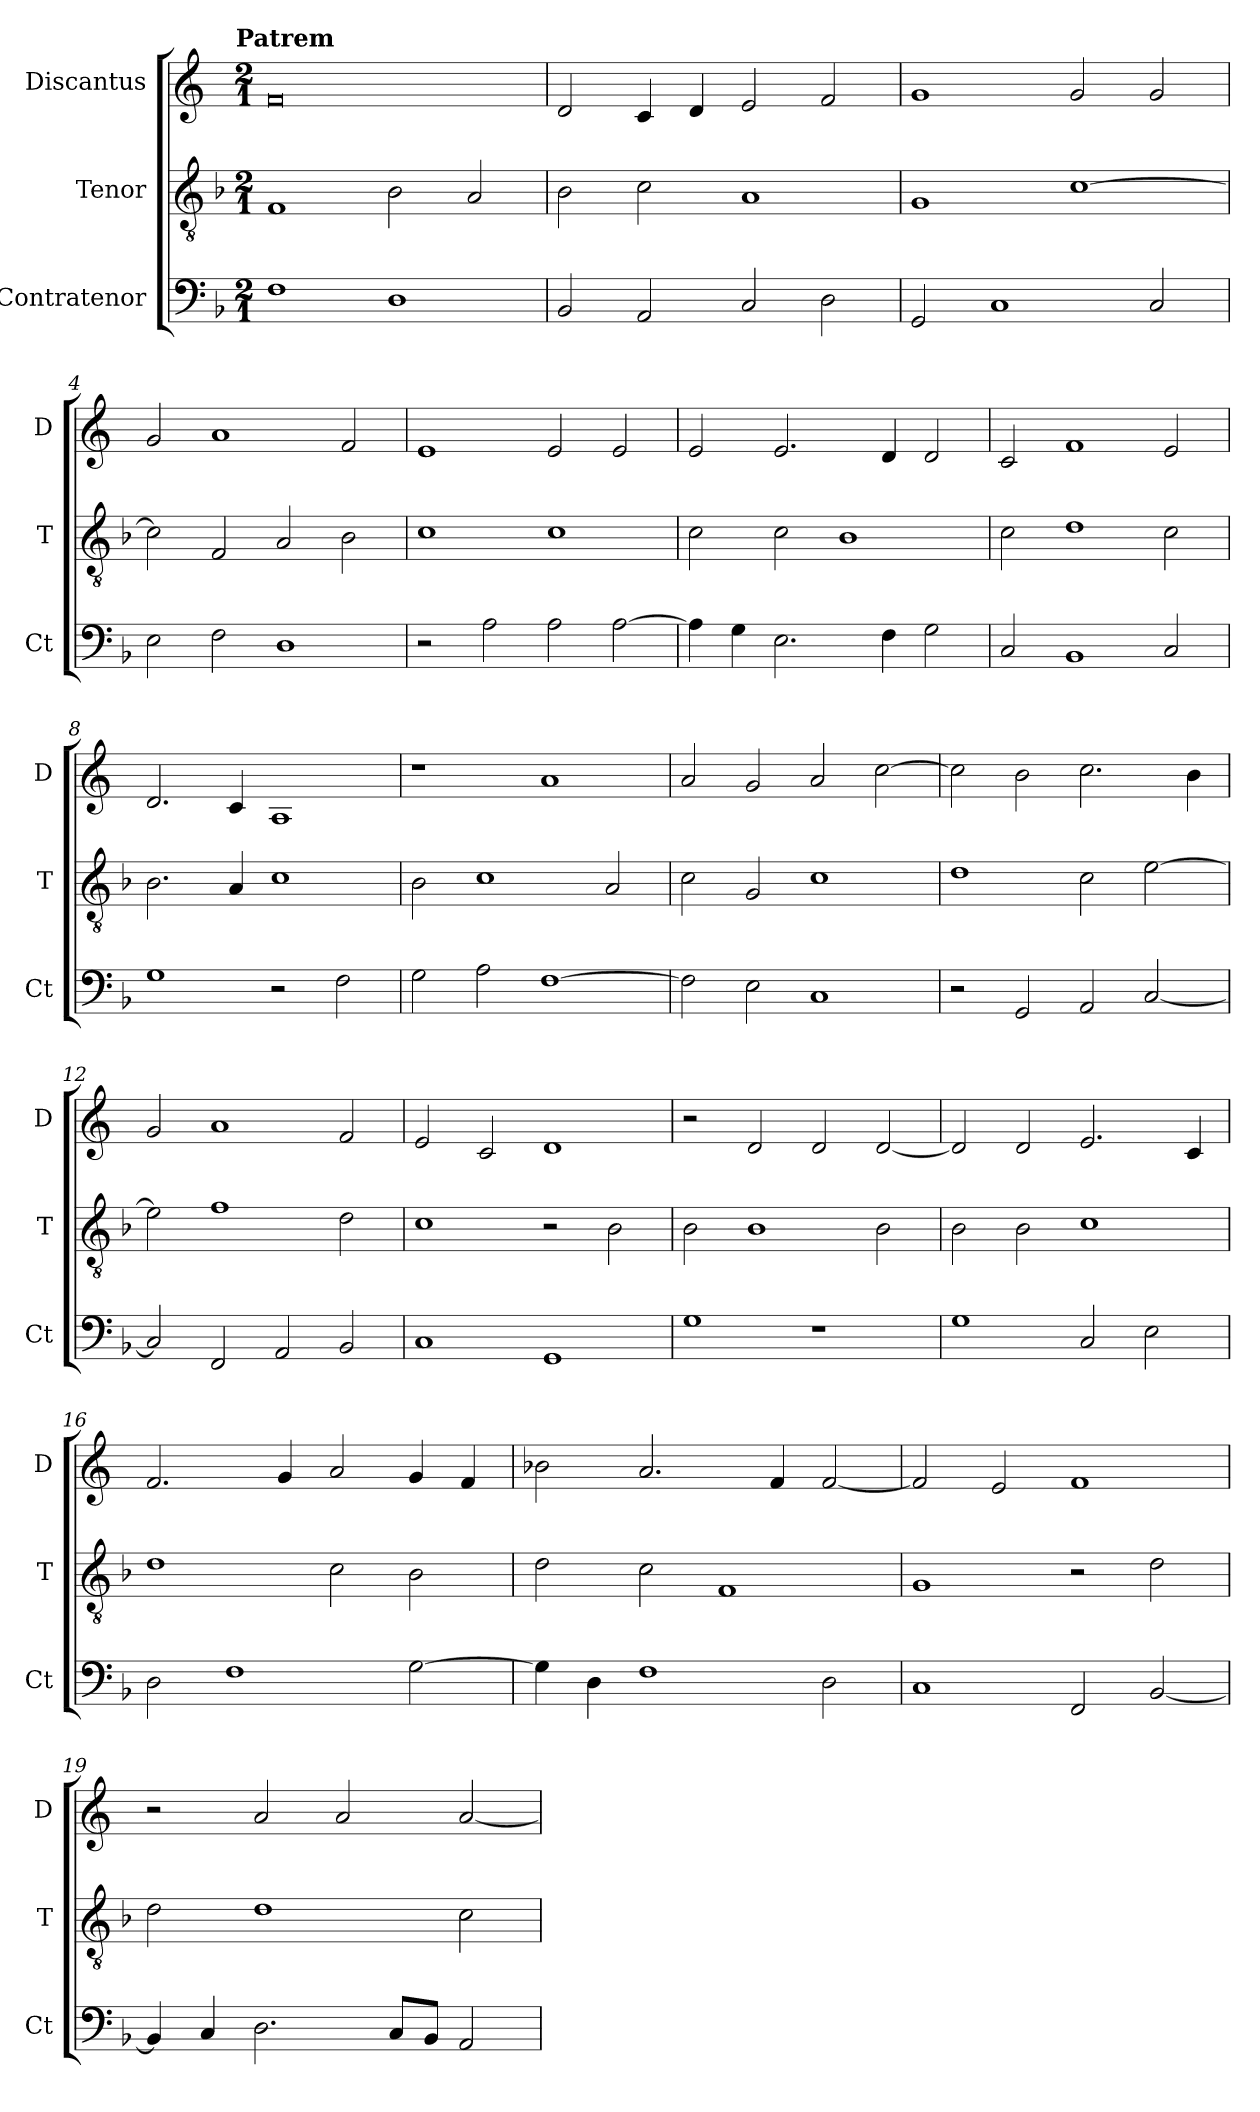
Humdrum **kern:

**kern	**kern	**kern
*part3	*part2	*part1
*staff3	*staff2	*staff1
*I"Contratenor	*I"Tenor	*I"Discantus
*I'Ct	*I'T	*I'D
*clefF4	*clefGv2	*clefG2
*k[b-]	*k[b-]	*k[]
!!LO:TX:omd:t=Patrem
*M2/1	*M2/1	*M2/1
=1	=1	=1
1F	1F	0f
1D	2B-\	.
.	2A/	.
=2	=2	=2
2BB-/	2B-\	2d/
2AA/	2c\	4c/
.	.	4d/
2C/	1A	2e/
2D\	.	2f/
=3	=3	=3
2GG/	1G	1g
1C	.	.
.	[1c	2g/
2C/	.	2g/
=4	=4	=4
2E\	2c\]	2g/
2F\	2F/	1a
1D	2A/	.
.	2B-\	2f/
=5	=5	=5
2r	1c	1e
2A\	.	.
2A\	1c	2e/
[2A\	.	2e/
=6	=6	=6
4A\]	2c\	2e/
4G\	.	.
2.E\	2c\	2.e/
.	1B-	.
4F\	.	4d/
2G\	.	2d/
=7	=7	=7
2C/	2c\	2c/
1BB-	1d	1f
2C/	2c\	2e/
=8	=8	=8
1G	2.B-\	2.d/
.	4A/	4c/
2r	1c	1A
2F\	.	.
=9	=9	=9
2G\	2B-\	1r
2A\	1c	.
[1F	.	1a
.	2A/	.
=10	=10	=10
2F\]	2c\	2a/
2E\	2G/	2g/
1C	1c	2a/
.	.	[2cc\
=11	=11	=11
2r	1d	2cc\]
2GG/	.	2b\
2AA/	2c\	2.cc\
[2C/	[2e\	.
.	.	4b\
=12	=12	=12
2C/]	2e\]	2g/
2FF/	1f	1a
2AA/	.	.
2BB-/	2d\	2f/
=13	=13	=13
1C	1c	2e/
.	.	2c/
1GG	2r	1d
.	2B-\	.
=14	=14	=14
1G	2B-\	2r
.	1B-	2d/
1r	.	2d/
.	2B-\	[2d/
=15	=15	=15
1G	2B-\	2d/]
.	2B-\	2d/
2C/	1c	2.e/
2E\	.	.
.	.	4c/
=16	=16	=16
2D\	1d	2.f/
1F	.	.
.	.	4g/
.	2c\	2a/
[2G\	2B-\	4g/
.	.	4f/
=17	=17	=17
4G\]	2d\	2b-X\
4D\	.	.
1F	2c\	2.a/
.	1F	.
.	.	4f/
2D\	.	[2f/
=18	=18	=18
1C	1G	2f/]
.	.	2e/
2FF/	2r	1f
[2BB-/	2d\	.
=19	=19	=19
4BB-/]	2d\	2r
4C/	.	.
2.D\	1d	2a/
.	.	2a/
8C/L	.	.
8BB-/J	.	.
2AA/	2c\	[2a/
=	=	=
*-	*-	*-
